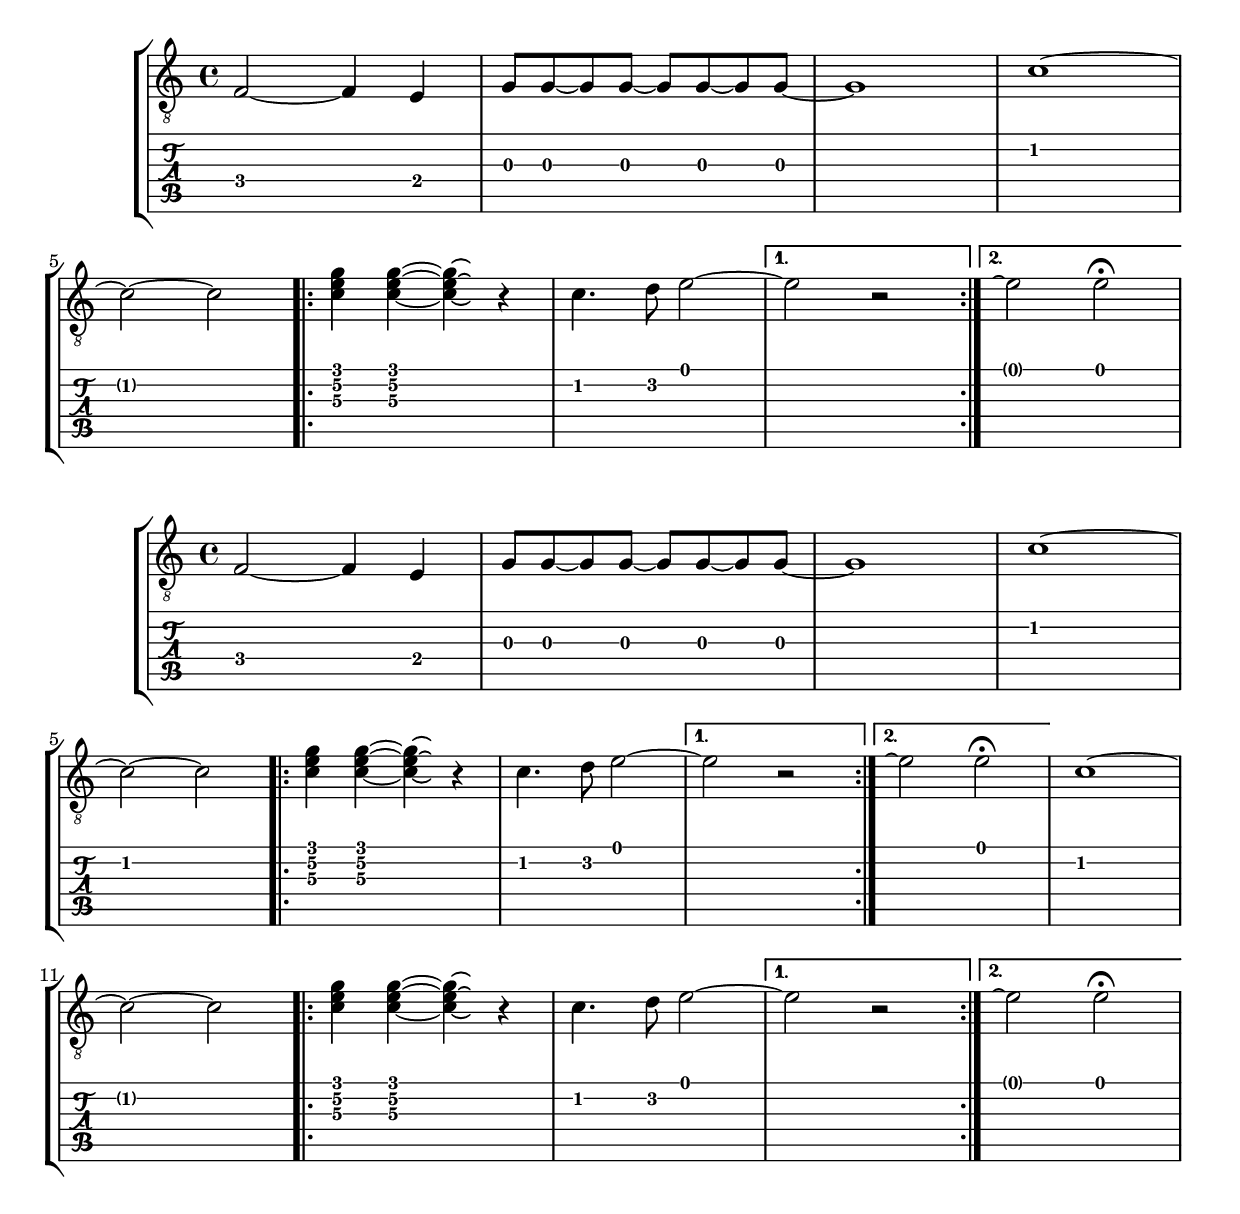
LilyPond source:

\version "2.19.21"

\header{ texidoc = "In tablature, notes that are tied to are invisible
                     except after a line break or within a second volta;
                    here, the fret number is displayed in parentheses.

                    As an option, the notes that are tied to may become
                    invisible completely, even after line breaks."
        }

firstpart = \relative {
  f2 ~ 4   e
  g8 g ~ g g ~ g g~ g g ~
  1
}

secondpart = \relative {
  c'1 ~ \break c2 ~ 2
}

thirdpart = \relative {
    \repeat volta 2 {
    < c'\3 e\2 g\1 >4 < c\3 e\2 g\1 > ~ < c\3 e\2 g\1 >\laissezVibrer r
    c4. d8 e2 ~
   }
   \alternative { { e2 r } { e2\repeatTie e2^\fermata } }
 }

\context StaffGroup <<
  \context Staff {
     \clef "G_8"
    \hide Voice.StringNumber % remove circled string numbers
    \firstpart
    \secondpart
    \thirdpart
  }
  \context TabStaff {
    \firstpart
    \secondpart
    \thirdpart
  }
>>

\context StaffGroup <<
  \context Staff {
    \clef "G_8"
    \hide Voice.StringNumber % remove circled string numbers
    \firstpart
    \secondpart
    \thirdpart
    \secondpart
    \thirdpart
  }
  \context TabStaff {
    \hideSplitTiedTabNotes
    \firstpart
    \secondpart
    \thirdpart
    \showSplitTiedTabNotes
    \secondpart
    \thirdpart
  }
>>
